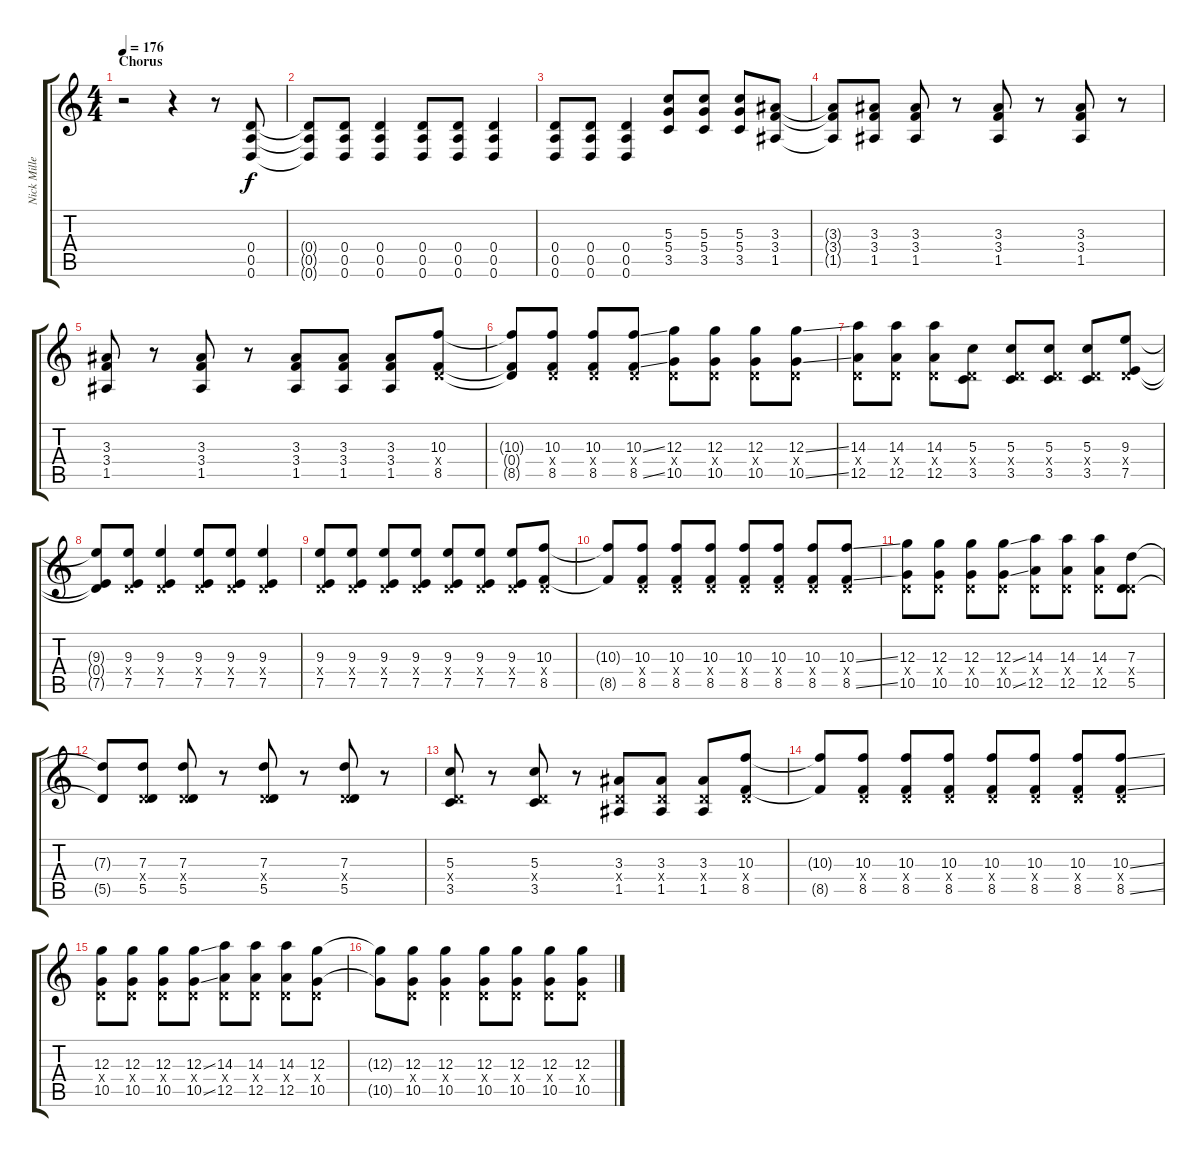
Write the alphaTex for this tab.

\track ("Nick Miller" "Nick Mille") {instrument distortionguitar}
\staff {score tabs}
\tuning (E4 B3 G3 D3 A2 D2) {hide}
\ts (4 4)
\section ("" "Chorus")
\tempo 176
\clef g2
\ks c
r.2{dy f} r.4 r.8 (0.4 0.5 0.6).8 |
(0.4{t} 0.5{t} 0.6{t}).8 (0.4 0.5 0.6).8 (0.4 0.5 0.6).4 (0.4 0.5 0.6).8 (0.4 0.5 0.6).8 (0.4 0.5 0.6).4 |
(0.4 0.5 0.6).8 (0.4 0.5 0.6).8 (0.4 0.5 0.6).4 (5.3 5.4 3.5).8 (5.3 5.4 3.5).8 (5.3 5.4 3.5).8 (3.3 3.4 1.5).8 |
(3.3{t} 3.4{t} 1.5{t}).8 (3.3 3.4 1.5).8 (3.3 3.4 1.5).8 r.8 (3.3 3.4 1.5).8 r.8 (3.3 3.4 1.5).8 r.8 |
(3.3 3.4 1.5).8 r.8 (3.3 3.4 1.5).8 r.8 (3.3 3.4 1.5).8 (3.3 3.4 1.5).8 (3.3 3.4 1.5).8 (10.3 0.4{x} 8.5).8 |
(10.3{t} 0.4{t} 8.5{t}).8 (10.3 0.4{x} 8.5).8 (10.3 0.4{x} 8.5).8 (10.3{ss} 0.4{x} 8.5{ss}).8 (12.3 0.4{x} 10.5).8 (12.3 0.4{x} 10.5).8 (12.3 0.4{x} 10.5).8 (12.3{ss} 0.4{x} 10.5{ss}).8 |
(14.3 0.4{x} 12.5).8 (14.3 0.4{x} 12.5).8 (14.3 0.4{x} 12.5).8 (5.3 0.4{x} 3.5).8 (5.3 0.4{x} 3.5).8 (5.3 0.4{x} 3.5).8 (5.3 0.4{x} 3.5).8 (9.3 0.4{x} 7.5).8 |
(9.3{t} 0.4{t} 7.5{t}).8 (9.3 0.4{x} 7.5).8 (9.3 0.4{x} 7.5).4 (9.3 0.4{x} 7.5).8 (9.3 0.4{x} 7.5).8 (9.3 0.4{x} 7.5).4 |
(9.3 0.4{x} 7.5).8 (9.3 0.4{x} 7.5).8 (9.3 0.4{x} 7.5).8 (9.3 0.4{x} 7.5).8 (9.3 0.4{x} 7.5).8 (9.3 0.4{x} 7.5).8 (9.3 0.4{x} 7.5).8 (10.3 0.4{x} 8.5).8 |
(10.3{t} 8.5{t}).8 (10.3 0.4{x} 8.5).8 (10.3 0.4{x} 8.5).8 (10.3 0.4{x} 8.5).8 (10.3 0.4{x} 8.5).8 (10.3 0.4{x} 8.5).8 (10.3 0.4{x} 8.5).8 (10.3{ss} 0.4{x} 8.5{ss}).8 |
(12.3 0.4{x} 10.5).8 (12.3 0.4{x} 10.5).8 (12.3 0.4{x} 10.5).8 (12.3{ss} 0.4{x} 10.5{ss}).8 (14.3 0.4{x} 12.5).8 (14.3 0.4{x} 12.5).8 (14.3 0.4{x} 12.5).8 (7.3 0.4{x} 5.5).8 |
(7.3{t} 5.5{t}).8 (7.3 0.4{x} 5.5).8 (7.3 0.4{x} 5.5).8 r.8 (7.3 0.4{x} 5.5).8 r.8 (7.3 0.4{x} 5.5).8 r.8 |
(5.3 0.4{x} 3.5).8 r.8 (5.3 0.4{x} 3.5).8 r.8 (3.3 0.4{x} 1.5).8 (3.3 0.4{x} 1.5).8 (3.3 0.4{x} 1.5).8 (10.3 0.4{x} 8.5).8 |
(10.3{t} 8.5{t}).8 (10.3 0.4{x} 8.5).8 (10.3 0.4{x} 8.5).8 (10.3 0.4{x} 8.5).8 (10.3 0.4{x} 8.5).8 (10.3 0.4{x} 8.5).8 (10.3 0.4{x} 8.5).8 (10.3{ss} 0.4{x} 8.5{ss}).8 |
(12.3 0.4{x} 10.5).8 (12.3 0.4{x} 10.5).8 (12.3 0.4{x} 10.5).8 (12.3{ss} 0.4{x} 10.5{ss}).8 (14.3 0.4{x} 12.5).8 (14.3 0.4{x} 12.5).8 (14.3 0.4{x} 12.5).8 (12.3 0.4{x} 10.5).8 |
(12.3{t} 10.5{t}).8 (12.3 0.4{x} 10.5).8 (12.3 0.4{x} 10.5).4 (12.3 0.4{x} 10.5).8 (12.3 0.4{x} 10.5).8 (12.3 0.4{x} 10.5).8 (12.3{ss} 0.4{x} 10.5{ss}).8
